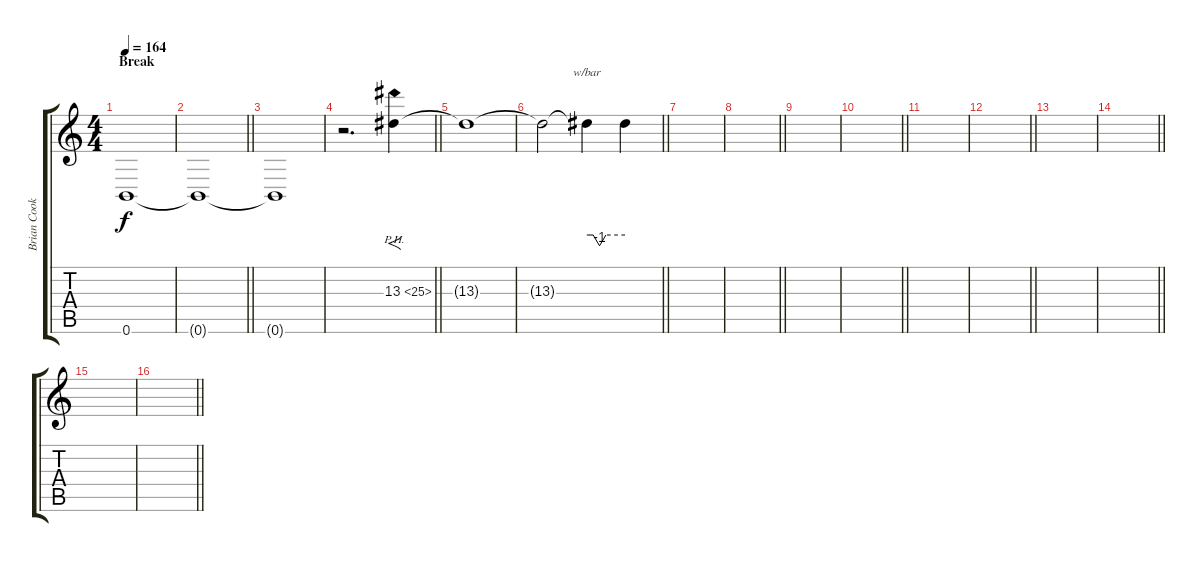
\track ("Brian Cook (6 String \"Bearitone\")" "Brian Cook") {instrument distortionguitar}
\staff {score tabs}
\tuning (B3 Gb3 D3 A2 E2 B1) {hide}
\ts (4 4)
\section ("" "Break")
\tempo 164
\clef g2
\ks c
0.6.1{dy f volume 0} |
\barLineRight lightlight
0.6{t}.1 |
\section ("" "")
0.6{t}.1 |
\barLineRight lightlight
r.2{d volume 13} 13.3{ph 12}.4{f} |
\section ("" "")
13.3{t}.1 |
\barLineRight lightlight
13.3{t}.2 13.3{t}.4{tbe (custom default 0 0 5 0 10 0 20 -4 30 0 60 0)} 13.3{t}.4 |
\section ("" "")
|
\barLineRight lightlight
|
\section ("" "")
|
\barLineRight lightlight
|
\section ("" "")
|
\barLineRight lightlight
|
\section ("" "")
|
\barLineRight lightlight
|
\section ("" "")
|
\barLineRight lightlight
